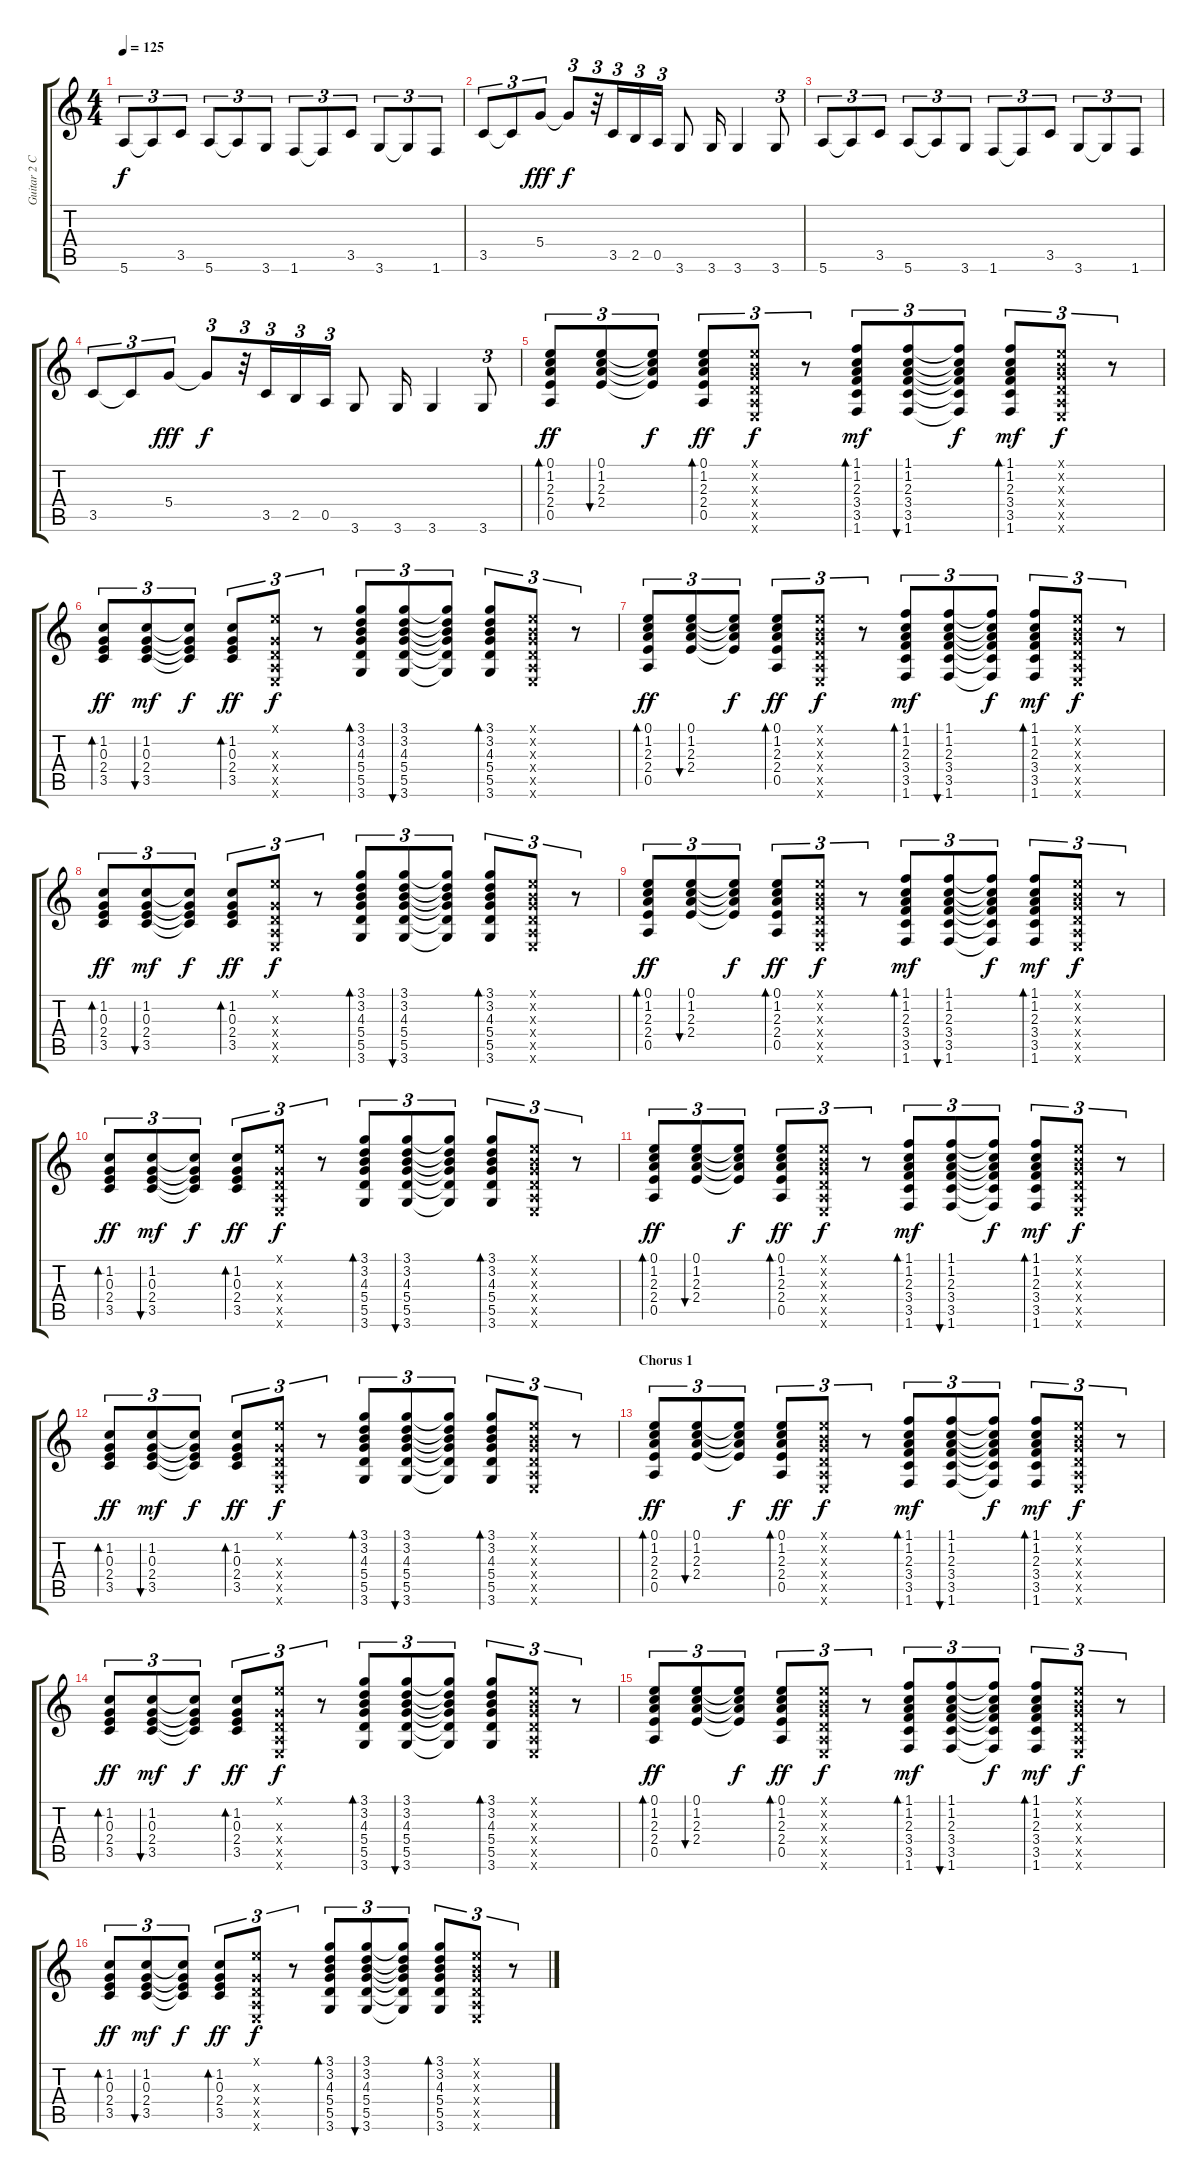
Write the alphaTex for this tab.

\track ("Guitar 2 Clean + Small reverb" "Guitar 2 C") {instrument electricguitarclean}
\staff {score tabs}
\tuning (E4 B3 G3 D3 A2 E2) {hide}
\ts (4 4)
\tempo 125
\clef g2
\ks c
5.6.8{tu (3 2) dy f} 5.6{t}.8{tu (3 2)} 3.5.8{tu (3 2)} 5.6.8{tu (3 2)} 5.6{t}.8{tu (3 2)} 3.6.8{tu (3 2)} 1.6.8{tu (3 2)} 1.6{t}.8{tu (3 2)} 3.5.8{tu (3 2)} 3.6.8{tu (3 2)} 3.6{t}.8{tu (3 2)} 1.6.8{tu (3 2)} |
3.5.8{tu (3 2)} 3.5{t}.8{tu (3 2)} 5.4.8{tu (3 2) dy fff} 5.4{t}.8{tu (3 2) dy f} r.32{tu (3 2)} 3.5.16{tu (3 2)} 2.5.16{tu (3 2)} 0.5.16{tu (3 2)} 3.6.8 3.6.16 3.6.4 3.6.8{tu (3 2)} |
5.6.8{tu (3 2)} 5.6{t}.8{tu (3 2)} 3.5.8{tu (3 2)} 5.6.8{tu (3 2)} 5.6{t}.8{tu (3 2)} 3.6.8{tu (3 2)} 1.6.8{tu (3 2)} 1.6{t}.8{tu (3 2)} 3.5.8{tu (3 2)} 3.6.8{tu (3 2)} 3.6{t}.8{tu (3 2)} 1.6.8{tu (3 2)} |
3.5.8{tu (3 2)} 3.5{t}.8{tu (3 2)} 5.4.8{tu (3 2) dy fff} 5.4{t}.8{tu (3 2) dy f} r.32{tu (3 2)} 3.5.16{tu (3 2)} 2.5.16{tu (3 2)} 0.5.16{tu (3 2)} 3.6.8 3.6.16 3.6.4 3.6.8{tu (3 2)} |
(0.1 1.2 2.3 2.4 0.5).8{tu (3 2) bd 30 dy ff} (0.1 1.2 2.3 2.4).8{tu (3 2) bu 30} (0.1{t} 1.2{t} 2.3{t} 2.4{t}).8{tu (3 2) dy f} (0.1 1.2 2.3 2.4 0.5).8{tu (3 2) bd 30 dy ff} (0.1{x} 0.2{x} 0.3{x} 0.4{x} 0.5{x} 0.6{x}).8{tu (3 2) dy f} r.8{tu (3 2)} (1.1 1.2 2.3 3.4 3.5 1.6).8{tu (3 2) bd 30 dy mf} (1.1 1.2 2.3 3.4 3.5 1.6).8{tu (3 2) bu 30} (1.1{t} 1.2{t} 2.3{t} 3.4{t} 3.5{t} 1.6{t}).8{tu (3 2) dy f} (1.1 1.2 2.3 3.4 3.5 1.6).8{tu (3 2) bd 30 dy mf} (0.1{x} 0.2{x} 0.3{x} 0.4{x} 0.5{x} 0.6{x}).8{tu (3 2) dy f} r.8{tu (3 2)} |
(1.2 0.3 2.4 3.5).8{tu (3 2) bd 30 dy ff} (1.2 0.3 2.4 3.5).8{tu (3 2) bu 30 dy mf} (1.2{t} 0.3{t} 2.4{t} 3.5{t}).8{tu (3 2) dy f} (1.2 0.3 2.4 3.5).8{tu (3 2) bd 30 dy ff} (0.1{x} 0.3{x} 0.4{x} 0.5{x} 0.6{x}).8{tu (3 2) dy f} r.8{tu (3 2)} (3.1 3.2 4.3 5.4 5.5 3.6).8{tu (3 2) bd 30} (3.1 3.2 4.3 5.4 5.5 3.6).8{tu (3 2) bu 30} (3.1{t} 3.2{t} 4.3{t} 5.4{t} 5.5{t} 3.6{t}).8{tu (3 2)} (3.1 3.2 4.3 5.4 5.5 3.6).8{tu (3 2) bd 30} (0.1{x} 0.2{x} 0.3{x} 0.4{x} 0.5{x} 0.6{x}).8{tu (3 2)} r.8{tu (3 2)} |
(0.1 1.2 2.3 2.4 0.5).8{tu (3 2) bd 30 dy ff} (0.1 1.2 2.3 2.4).8{tu (3 2) bu 30} (0.1{t} 1.2{t} 2.3{t} 2.4{t}).8{tu (3 2) dy f} (0.1 1.2 2.3 2.4 0.5).8{tu (3 2) bd 30 dy ff} (0.1{x} 0.2{x} 0.3{x} 0.4{x} 0.5{x} 0.6{x}).8{tu (3 2) dy f} r.8{tu (3 2)} (1.1 1.2 2.3 3.4 3.5 1.6).8{tu (3 2) bd 30 dy mf} (1.1 1.2 2.3 3.4 3.5 1.6).8{tu (3 2) bu 30} (1.1{t} 1.2{t} 2.3{t} 3.4{t} 3.5{t} 1.6{t}).8{tu (3 2) dy f} (1.1 1.2 2.3 3.4 3.5 1.6).8{tu (3 2) bd 30 dy mf} (0.1{x} 0.2{x} 0.3{x} 0.4{x} 0.5{x} 0.6{x}).8{tu (3 2) dy f} r.8{tu (3 2)} |
(1.2 0.3 2.4 3.5).8{tu (3 2) bd 30 dy ff} (1.2 0.3 2.4 3.5).8{tu (3 2) bu 30 dy mf} (1.2{t} 0.3{t} 2.4{t} 3.5{t}).8{tu (3 2) dy f} (1.2 0.3 2.4 3.5).8{tu (3 2) bd 30 dy ff} (0.1{x} 0.3{x} 0.4{x} 0.5{x} 0.6{x}).8{tu (3 2) dy f} r.8{tu (3 2)} (3.1 3.2 4.3 5.4 5.5 3.6).8{tu (3 2) bd 30} (3.1 3.2 4.3 5.4 5.5 3.6).8{tu (3 2) bu 30} (3.1{t} 3.2{t} 4.3{t} 5.4{t} 5.5{t} 3.6{t}).8{tu (3 2)} (3.1 3.2 4.3 5.4 5.5 3.6).8{tu (3 2) bd 30} (0.1{x} 0.2{x} 0.3{x} 0.4{x} 0.5{x} 0.6{x}).8{tu (3 2)} r.8{tu (3 2)} |
(0.1 1.2 2.3 2.4 0.5).8{tu (3 2) bd 30 dy ff} (0.1 1.2 2.3 2.4).8{tu (3 2) bu 30} (0.1{t} 1.2{t} 2.3{t} 2.4{t}).8{tu (3 2) dy f} (0.1 1.2 2.3 2.4 0.5).8{tu (3 2) bd 30 dy ff} (0.1{x} 0.2{x} 0.3{x} 0.4{x} 0.5{x} 0.6{x}).8{tu (3 2) dy f} r.8{tu (3 2)} (1.1 1.2 2.3 3.4 3.5 1.6).8{tu (3 2) bd 30 dy mf} (1.1 1.2 2.3 3.4 3.5 1.6).8{tu (3 2) bu 30} (1.1{t} 1.2{t} 2.3{t} 3.4{t} 3.5{t} 1.6{t}).8{tu (3 2) dy f} (1.1 1.2 2.3 3.4 3.5 1.6).8{tu (3 2) bd 30 dy mf} (0.1{x} 0.2{x} 0.3{x} 0.4{x} 0.5{x} 0.6{x}).8{tu (3 2) dy f} r.8{tu (3 2)} |
(1.2 0.3 2.4 3.5).8{tu (3 2) bd 30 dy ff} (1.2 0.3 2.4 3.5).8{tu (3 2) bu 30 dy mf} (1.2{t} 0.3{t} 2.4{t} 3.5{t}).8{tu (3 2) dy f} (1.2 0.3 2.4 3.5).8{tu (3 2) bd 30 dy ff} (0.1{x} 0.3{x} 0.4{x} 0.5{x} 0.6{x}).8{tu (3 2) dy f} r.8{tu (3 2)} (3.1 3.2 4.3 5.4 5.5 3.6).8{tu (3 2) bd 30} (3.1 3.2 4.3 5.4 5.5 3.6).8{tu (3 2) bu 30} (3.1{t} 3.2{t} 4.3{t} 5.4{t} 5.5{t} 3.6{t}).8{tu (3 2)} (3.1 3.2 4.3 5.4 5.5 3.6).8{tu (3 2) bd 30} (0.1{x} 0.2{x} 0.3{x} 0.4{x} 0.5{x} 0.6{x}).8{tu (3 2)} r.8{tu (3 2)} |
(0.1 1.2 2.3 2.4 0.5).8{tu (3 2) bd 30 dy ff} (0.1 1.2 2.3 2.4).8{tu (3 2) bu 30} (0.1{t} 1.2{t} 2.3{t} 2.4{t}).8{tu (3 2) dy f} (0.1 1.2 2.3 2.4 0.5).8{tu (3 2) bd 30 dy ff} (0.1{x} 0.2{x} 0.3{x} 0.4{x} 0.5{x} 0.6{x}).8{tu (3 2) dy f} r.8{tu (3 2)} (1.1 1.2 2.3 3.4 3.5 1.6).8{tu (3 2) bd 30 dy mf} (1.1 1.2 2.3 3.4 3.5 1.6).8{tu (3 2) bu 30} (1.1{t} 1.2{t} 2.3{t} 3.4{t} 3.5{t} 1.6{t}).8{tu (3 2) dy f} (1.1 1.2 2.3 3.4 3.5 1.6).8{tu (3 2) bd 30 dy mf} (0.1{x} 0.2{x} 0.3{x} 0.4{x} 0.5{x} 0.6{x}).8{tu (3 2) dy f} r.8{tu (3 2)} |
(1.2 0.3 2.4 3.5).8{tu (3 2) bd 30 dy ff} (1.2 0.3 2.4 3.5).8{tu (3 2) bu 30 dy mf} (1.2{t} 0.3{t} 2.4{t} 3.5{t}).8{tu (3 2) dy f} (1.2 0.3 2.4 3.5).8{tu (3 2) bd 30 dy ff} (0.1{x} 0.3{x} 0.4{x} 0.5{x} 0.6{x}).8{tu (3 2) dy f} r.8{tu (3 2)} (3.1 3.2 4.3 5.4 5.5 3.6).8{tu (3 2) bd 30} (3.1 3.2 4.3 5.4 5.5 3.6).8{tu (3 2) bu 30} (3.1{t} 3.2{t} 4.3{t} 5.4{t} 5.5{t} 3.6{t}).8{tu (3 2)} (3.1 3.2 4.3 5.4 5.5 3.6).8{tu (3 2) bd 30} (0.1{x} 0.2{x} 0.3{x} 0.4{x} 0.5{x} 0.6{x}).8{tu (3 2)} r.8{tu (3 2)} |
\section ("" "Chorus 1")
(0.1 1.2 2.3 2.4 0.5).8{tu (3 2) bd 30 dy ff} (0.1 1.2 2.3 2.4).8{tu (3 2) bu 30} (0.1{t} 1.2{t} 2.3{t} 2.4{t}).8{tu (3 2) dy f} (0.1 1.2 2.3 2.4 0.5).8{tu (3 2) bd 30 dy ff} (0.1{x} 0.2{x} 0.3{x} 0.4{x} 0.5{x} 0.6{x}).8{tu (3 2) dy f} r.8{tu (3 2)} (1.1 1.2 2.3 3.4 3.5 1.6).8{tu (3 2) bd 30 dy mf} (1.1 1.2 2.3 3.4 3.5 1.6).8{tu (3 2) bu 30} (1.1{t} 1.2{t} 2.3{t} 3.4{t} 3.5{t} 1.6{t}).8{tu (3 2) dy f} (1.1 1.2 2.3 3.4 3.5 1.6).8{tu (3 2) bd 30 dy mf} (0.1{x} 0.2{x} 0.3{x} 0.4{x} 0.5{x} 0.6{x}).8{tu (3 2) dy f} r.8{tu (3 2)} |
(1.2 0.3 2.4 3.5).8{tu (3 2) bd 30 dy ff} (1.2 0.3 2.4 3.5).8{tu (3 2) bu 30 dy mf} (1.2{t} 0.3{t} 2.4{t} 3.5{t}).8{tu (3 2) dy f} (1.2 0.3 2.4 3.5).8{tu (3 2) bd 30 dy ff} (0.1{x} 0.3{x} 0.4{x} 0.5{x} 0.6{x}).8{tu (3 2) dy f} r.8{tu (3 2)} (3.1 3.2 4.3 5.4 5.5 3.6).8{tu (3 2) bd 30} (3.1 3.2 4.3 5.4 5.5 3.6).8{tu (3 2) bu 30} (3.1{t} 3.2{t} 4.3{t} 5.4{t} 5.5{t} 3.6{t}).8{tu (3 2)} (3.1 3.2 4.3 5.4 5.5 3.6).8{tu (3 2) bd 30} (0.1{x} 0.2{x} 0.3{x} 0.4{x} 0.5{x} 0.6{x}).8{tu (3 2)} r.8{tu (3 2)} |
(0.1 1.2 2.3 2.4 0.5).8{tu (3 2) bd 30 dy ff} (0.1 1.2 2.3 2.4).8{tu (3 2) bu 30} (0.1{t} 1.2{t} 2.3{t} 2.4{t}).8{tu (3 2) dy f} (0.1 1.2 2.3 2.4 0.5).8{tu (3 2) bd 30 dy ff} (0.1{x} 0.2{x} 0.3{x} 0.4{x} 0.5{x} 0.6{x}).8{tu (3 2) dy f} r.8{tu (3 2)} (1.1 1.2 2.3 3.4 3.5 1.6).8{tu (3 2) bd 30 dy mf} (1.1 1.2 2.3 3.4 3.5 1.6).8{tu (3 2) bu 30} (1.1{t} 1.2{t} 2.3{t} 3.4{t} 3.5{t} 1.6{t}).8{tu (3 2) dy f} (1.1 1.2 2.3 3.4 3.5 1.6).8{tu (3 2) bd 30 dy mf} (0.1{x} 0.2{x} 0.3{x} 0.4{x} 0.5{x} 0.6{x}).8{tu (3 2) dy f} r.8{tu (3 2)} |
(1.2 0.3 2.4 3.5).8{tu (3 2) bd 30 dy ff} (1.2 0.3 2.4 3.5).8{tu (3 2) bu 30 dy mf} (1.2{t} 0.3{t} 2.4{t} 3.5{t}).8{tu (3 2) dy f} (1.2 0.3 2.4 3.5).8{tu (3 2) bd 30 dy ff} (0.1{x} 0.3{x} 0.4{x} 0.5{x} 0.6{x}).8{tu (3 2) dy f} r.8{tu (3 2)} (3.1 3.2 4.3 5.4 5.5 3.6).8{tu (3 2) bd 30} (3.1 3.2 4.3 5.4 5.5 3.6).8{tu (3 2) bu 30} (3.1{t} 3.2{t} 4.3{t} 5.4{t} 5.5{t} 3.6{t}).8{tu (3 2)} (3.1 3.2 4.3 5.4 5.5 3.6).8{tu (3 2) bd 30} (0.1{x} 0.2{x} 0.3{x} 0.4{x} 0.5{x} 0.6{x}).8{tu (3 2)} r.8{tu (3 2)}
